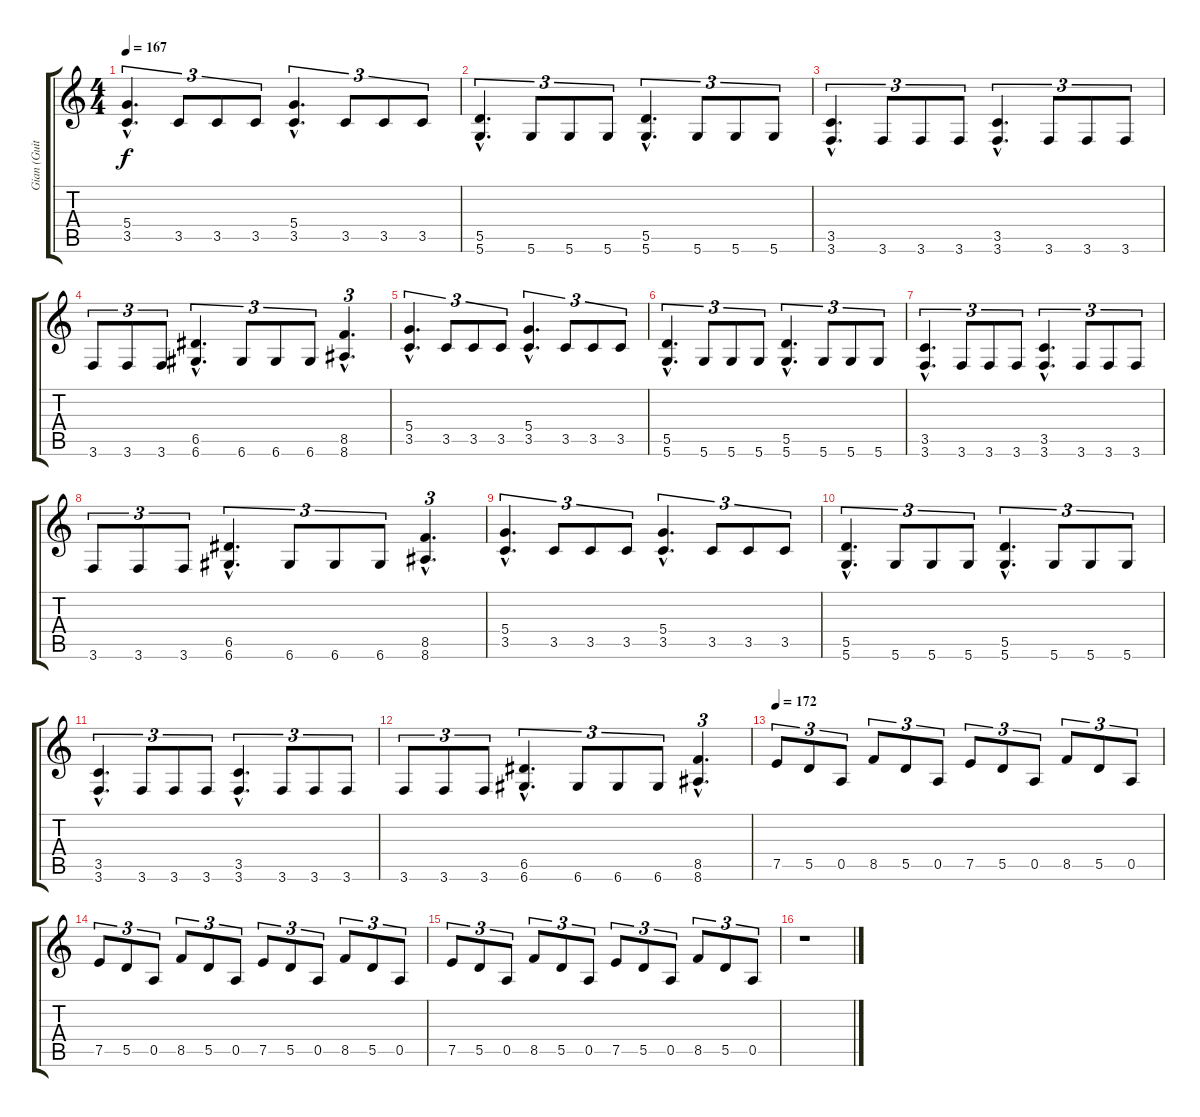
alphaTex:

\track ("Gian (Guitar)" "Gian (Guit") {instrument overdrivenguitar}
\staff {score tabs}
\tuning (E4 B3 G3 D3 A2 D2) {hide}
\ts (4 4)
\tempo 167
\clef g2
\ks c
(5.4{hac} 3.5{hac}).4{d tu (3 2) dy f} 3.5.8{tu (3 2)} 3.5.8{tu (3 2)} 3.5.8{tu (3 2)} (5.4{hac} 3.5{hac}).4{d tu (3 2)} 3.5.8{tu (3 2)} 3.5.8{tu (3 2)} 3.5.8{tu (3 2)} |
(5.5{hac} 5.6{hac}).4{d tu (3 2)} 5.6.8{tu (3 2)} 5.6.8{tu (3 2)} 5.6.8{tu (3 2)} (5.5{hac} 5.6{hac}).4{d tu (3 2)} 5.6.8{tu (3 2)} 5.6.8{tu (3 2)} 5.6.8{tu (3 2)} |
(3.5{hac} 3.6{hac}).4{d tu (3 2)} 3.6.8{tu (3 2)} 3.6.8{tu (3 2)} 3.6.8{tu (3 2)} (3.5{hac} 3.6{hac}).4{d tu (3 2)} 3.6.8{tu (3 2)} 3.6.8{tu (3 2)} 3.6.8{tu (3 2)} |
3.6.8{tu (3 2)} 3.6.8{tu (3 2)} 3.6.8{tu (3 2)} (6.5{hac} 6.6{hac}).4{d tu (3 2)} 6.6.8{tu (3 2)} 6.6.8{tu (3 2)} 6.6.8{tu (3 2)} (8.5{hac} 8.6{hac}).4{d tu (3 2)} |
(5.4{hac} 3.5{hac}).4{d tu (3 2)} 3.5.8{tu (3 2)} 3.5.8{tu (3 2)} 3.5.8{tu (3 2)} (5.4{hac} 3.5{hac}).4{d tu (3 2)} 3.5.8{tu (3 2)} 3.5.8{tu (3 2)} 3.5.8{tu (3 2)} |
(5.5{hac} 5.6{hac}).4{d tu (3 2)} 5.6.8{tu (3 2)} 5.6.8{tu (3 2)} 5.6.8{tu (3 2)} (5.5{hac} 5.6{hac}).4{d tu (3 2)} 5.6.8{tu (3 2)} 5.6.8{tu (3 2)} 5.6.8{tu (3 2)} |
(3.5{hac} 3.6{hac}).4{d tu (3 2)} 3.6.8{tu (3 2)} 3.6.8{tu (3 2)} 3.6.8{tu (3 2)} (3.5{hac} 3.6{hac}).4{d tu (3 2)} 3.6.8{tu (3 2)} 3.6.8{tu (3 2)} 3.6.8{tu (3 2)} |
3.6.8{tu (3 2)} 3.6.8{tu (3 2)} 3.6.8{tu (3 2)} (6.5{hac} 6.6{hac}).4{d tu (3 2)} 6.6.8{tu (3 2)} 6.6.8{tu (3 2)} 6.6.8{tu (3 2)} (8.5{hac} 8.6{hac}).4{d tu (3 2)} |
(5.4{hac} 3.5{hac}).4{d tu (3 2)} 3.5.8{tu (3 2)} 3.5.8{tu (3 2)} 3.5.8{tu (3 2)} (5.4{hac} 3.5{hac}).4{d tu (3 2)} 3.5.8{tu (3 2)} 3.5.8{tu (3 2)} 3.5.8{tu (3 2)} |
(5.5{hac} 5.6{hac}).4{d tu (3 2)} 5.6.8{tu (3 2)} 5.6.8{tu (3 2)} 5.6.8{tu (3 2)} (5.5{hac} 5.6{hac}).4{d tu (3 2)} 5.6.8{tu (3 2)} 5.6.8{tu (3 2)} 5.6.8{tu (3 2)} |
(3.5{hac} 3.6{hac}).4{d tu (3 2)} 3.6.8{tu (3 2)} 3.6.8{tu (3 2)} 3.6.8{tu (3 2)} (3.5{hac} 3.6{hac}).4{d tu (3 2)} 3.6.8{tu (3 2)} 3.6.8{tu (3 2)} 3.6.8{tu (3 2)} |
3.6.8{tu (3 2)} 3.6.8{tu (3 2)} 3.6.8{tu (3 2)} (6.5{hac} 6.6{hac}).4{d tu (3 2)} 6.6.8{tu (3 2)} 6.6.8{tu (3 2)} 6.6.8{tu (3 2)} (8.5{hac} 8.6{hac}).4{d tu (3 2)} |
\tempo 172
7.5.8{tu (3 2)} 5.5.8{tu (3 2)} 0.5.8{tu (3 2)} 8.5.8{tu (3 2)} 5.5.8{tu (3 2)} 0.5.8{tu (3 2)} 7.5.8{tu (3 2)} 5.5.8{tu (3 2)} 0.5.8{tu (3 2)} 8.5.8{tu (3 2)} 5.5.8{tu (3 2)} 0.5.8{tu (3 2)} |
7.5.8{tu (3 2)} 5.5.8{tu (3 2)} 0.5.8{tu (3 2)} 8.5.8{tu (3 2)} 5.5.8{tu (3 2)} 0.5.8{tu (3 2)} 7.5.8{tu (3 2)} 5.5.8{tu (3 2)} 0.5.8{tu (3 2)} 8.5.8{tu (3 2)} 5.5.8{tu (3 2)} 0.5.8{tu (3 2)} |
7.5.8{tu (3 2)} 5.5.8{tu (3 2)} 0.5.8{tu (3 2)} 8.5.8{tu (3 2)} 5.5.8{tu (3 2)} 0.5.8{tu (3 2)} 7.5.8{tu (3 2)} 5.5.8{tu (3 2)} 0.5.8{tu (3 2)} 8.5.8{tu (3 2)} 5.5.8{tu (3 2)} 0.5.8{tu (3 2)} |
r.1
